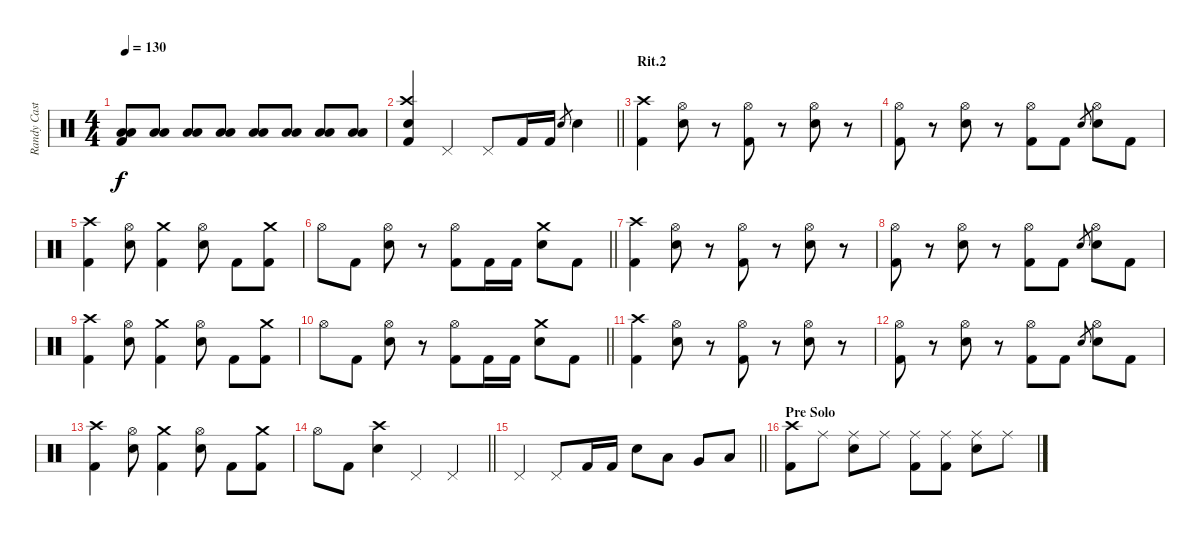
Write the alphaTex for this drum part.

\track ("Randy Castillo" "Randy Cast") {instrument percussion}
\staff {score}
\articulation defaults
\ts (4 4)
\tempo 130
\clef neutral
\ks c
("Low Floor Tom (hit)" "Low Tom (hit)" "Kick (hit) 2").8{dy f} ("Low Floor Tom (hit)" "Low Tom (hit)").8 ("Low Floor Tom (hit)" "Low Tom (hit)").8 ("Low Floor Tom (hit)" "Low Tom (hit)").8 ("Low Floor Tom (hit)" "Low Tom (hit)").8 ("Low Floor Tom (hit)" "Low Tom (hit)").8 ("Low Floor Tom (hit)" "Low Tom (hit)").8 ("Low Floor Tom (hit)" "Low Tom (hit)").8 |
\barLineRight lightlight
("Crash high (hit)" "Snare (hit) 2" "Kick (hit) 2").4 "Pedal Hi-Hat (hit)".4 "Pedal Hi-Hat (hit)".8 "Kick (hit) 2".16 "Kick (hit) 2".16 "Electric Snare (hit)".8{gr} "Snare (hit) 2".4 |
\section ("" "Rit.2")
("Crash high (hit)" "Kick (hit) 2").4 ("Hi-Hat (open)" "Snare (hit) 2").8 r.8 ("Hi-Hat (open)" "Kick (hit) 2").8 r.8 ("Hi-Hat (open)" "Snare (hit) 2").8 r.8 |
("Hi-Hat (open)" "Kick (hit) 2").8 r.8 ("Hi-Hat (open)" "Snare (hit) 2").8 r.8 ("Hi-Hat (open)" "Kick (hit) 2").8 "Kick (hit) 2".8 "Snare (hit) 2".8{gr} ("Hi-Hat (open)" "Snare (hit) 2").8 "Kick (hit) 2".8 |
("Crash high (hit)" "Kick (hit) 2").4 ("Hi-Hat (open)" "Snare (hit) 2").8 ("Crash medium (hit)" "Kick (hit) 2").4 ("Hi-Hat (open)" "Snare (hit) 2").8 "Kick (hit) 2".8 ("Crash medium (hit)" "Kick (hit) 2").8 |
\barLineRight lightlight "Hi-Hat (open)".8 "Kick (hit) 2".8
("Hi-Hat (open)" "Electric Snare (hit)").8 r.8 ("Hi-Hat (open)" "Kick (hit) 2").8 "Kick (hit) 2".16 "Kick (hit) 2".16 ("Crash medium (hit)" "Electric Snare (hit)").8 "Kick (hit) 2".8 |
\section ("" "")
("Crash high (hit)" "Kick (hit) 2").4 ("Hi-Hat (open)" "Snare (hit) 2").8 r.8 ("Hi-Hat (open)" "Kick (hit) 2").8 r.8 ("Hi-Hat (open)" "Snare (hit) 2").8 r.8 |
("Hi-Hat (open)" "Kick (hit) 2").8 r.8 ("Hi-Hat (open)" "Snare (hit) 2").8 r.8 ("Hi-Hat (open)" "Kick (hit) 2").8 "Kick (hit) 2".8 "Snare (hit) 2".8{gr} ("Hi-Hat (open)" "Snare (hit) 2").8 "Kick (hit) 2".8 |
("Crash high (hit)" "Kick (hit) 2").4 ("Hi-Hat (open)" "Snare (hit) 2").8 ("Crash medium (hit)" "Kick (hit) 2").4 ("Hi-Hat (open)" "Snare (hit) 2").8 "Kick (hit) 2".8 ("Crash medium (hit)" "Kick (hit) 2").8 |
\barLineRight lightlight "Hi-Hat (open)".8 "Kick (hit) 2".8
("Hi-Hat (open)" "Electric Snare (hit)").8 r.8 ("Hi-Hat (open)" "Kick (hit) 2").8 "Kick (hit) 2".16 "Kick (hit) 2".16 ("Crash medium (hit)" "Electric Snare (hit)").8 "Kick (hit) 2".8 |
\section ("" "")
("Crash high (hit)" "Kick (hit) 2").4 ("Hi-Hat (open)" "Snare (hit) 2").8 r.8 ("Hi-Hat (open)" "Kick (hit) 2").8 r.8 ("Hi-Hat (open)" "Snare (hit) 2").8 r.8 |
("Hi-Hat (open)" "Kick (hit) 2").8 r.8 ("Hi-Hat (open)" "Snare (hit) 2").8 r.8 ("Hi-Hat (open)" "Kick (hit) 2").8 "Kick (hit) 2".8 "Snare (hit) 2".8{gr} ("Hi-Hat (open)" "Snare (hit) 2").8 "Kick (hit) 2".8 |
("Crash high (hit)" "Kick (hit) 2").4 ("Hi-Hat (open)" "Snare (hit) 2").8 ("Crash medium (hit)" "Kick (hit) 2").4 ("Hi-Hat (open)" "Snare (hit) 2").8 "Kick (hit) 2".8 ("Crash medium (hit)" "Kick (hit) 2").8 |
\barLineRight lightlight "Hi-Hat (open)".8 "Kick (hit) 2".8
("Crash high (hit)" "Snare (hit) 2").4 "Pedal Hi-Hat (hit)".4 "Pedal Hi-Hat (hit)".4 |
\barLineRight lightlight "Pedal Hi-Hat (hit)".4 "Pedal Hi-Hat (hit)".8 "Kick (hit) 2".16 "Kick (hit) 2".16 "Snare (hit) 2".8 "Low Floor Tom (hit)".8 "Very Low Tom (hit)".8 "Low Tom (hit)".8
|
\section ("" "Pre Solo")
("Crash high (hit)" "Kick (hit) 2").8 "Ride (middle)".8 ("Ride (middle)" "Snare (hit) 2").8 "Ride (middle)".8 ("Ride (middle)" "Kick (hit) 2").8 ("Ride (middle)" "Kick (hit) 2").8 ("Ride (middle)" "Snare (hit) 2").8 "Ride (middle)".8
